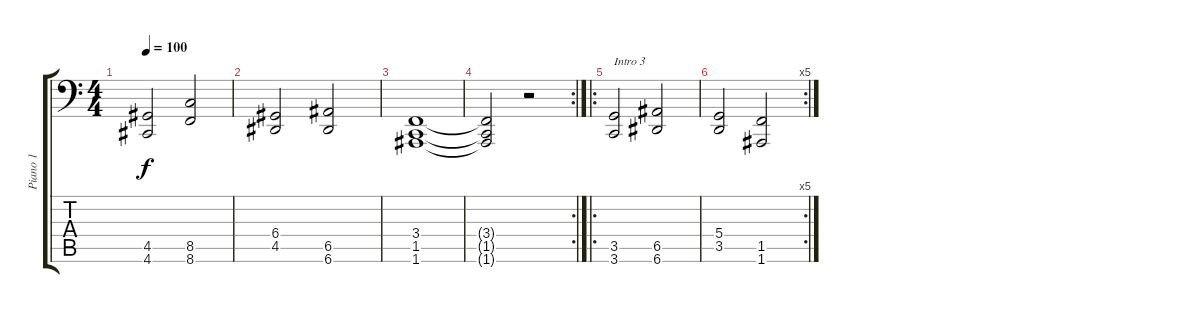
\track ("Piano 1" "Piano 1") {instrument acousticgrandpiano}
\staff {score tabs}
\tuning (B2 Gb2 D2 A1 E2 A1) {hide}
\ts (4 4)
\tempo 100
\clef f4
\ks c
(4.5 4.6).2{dy f} (8.5 8.6).2 |
(6.4 4.5).2 (6.5 6.6).2 |
(3.4 1.5 1.6).1 |
\rc 2
(3.4{t} 1.5{t} 1.6{t}).2 r.2 |
\ro
(3.5 3.6).2{txt "Intro 3"} (6.5 6.6).2 |
\rc 5
(5.4 3.5).2 (1.5 1.6).2
